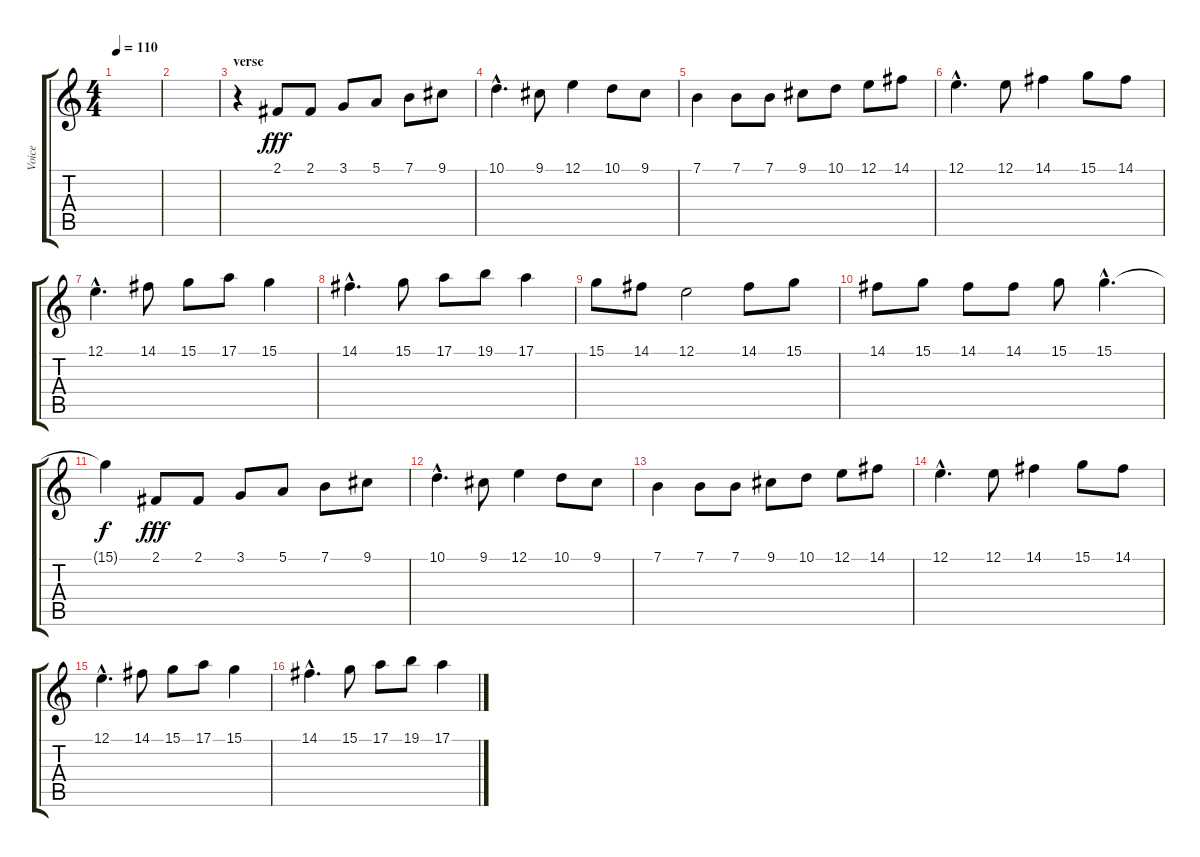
\track ("Voice" "Voice") {instrument choiraahs}
\staff {score tabs}
\tuning (E4 B3 G3 D3 A2 E2) {hide}
\ts (4 4)
\tempo 110
\clef g2
\ks c
|
|
\section ("" "verse")
r.4 2.1.8{dy fff} 2.1.8 3.1.8 5.1.8 7.1.8 9.1.8 |
10.1{hac}.4{d} 9.1.8 12.1.4 10.1.8 9.1.8 |
7.1.4 7.1.8 7.1.8 9.1.8 10.1.8 12.1.8 14.1.8 |
12.1{hac}.4{d} 12.1.8 14.1.4 15.1.8 14.1.8 |
12.1{hac}.4{d} 14.1.8 15.1.8 17.1.8 15.1.4 |
14.1{hac}.4{d} 15.1.8 17.1.8 19.1.8 17.1.4 |
15.1.8 14.1.8 12.1.2 14.1.8 15.1.8 |
14.1.8 15.1.8 14.1.8 14.1.8 15.1.8 15.1{hac}.4{d} |
15.1{t}.4{dy f} 2.1.8{dy fff} 2.1.8 3.1.8 5.1.8 7.1.8 9.1.8 |
10.1{hac}.4{d} 9.1.8 12.1.4 10.1.8 9.1.8 |
7.1.4 7.1.8 7.1.8 9.1.8 10.1.8 12.1.8 14.1.8 |
12.1{hac}.4{d} 12.1.8 14.1.4 15.1.8 14.1.8 |
12.1{hac}.4{d} 14.1.8 15.1.8 17.1.8 15.1.4 |
14.1{hac}.4{d} 15.1.8 17.1.8 19.1.8 17.1.4
